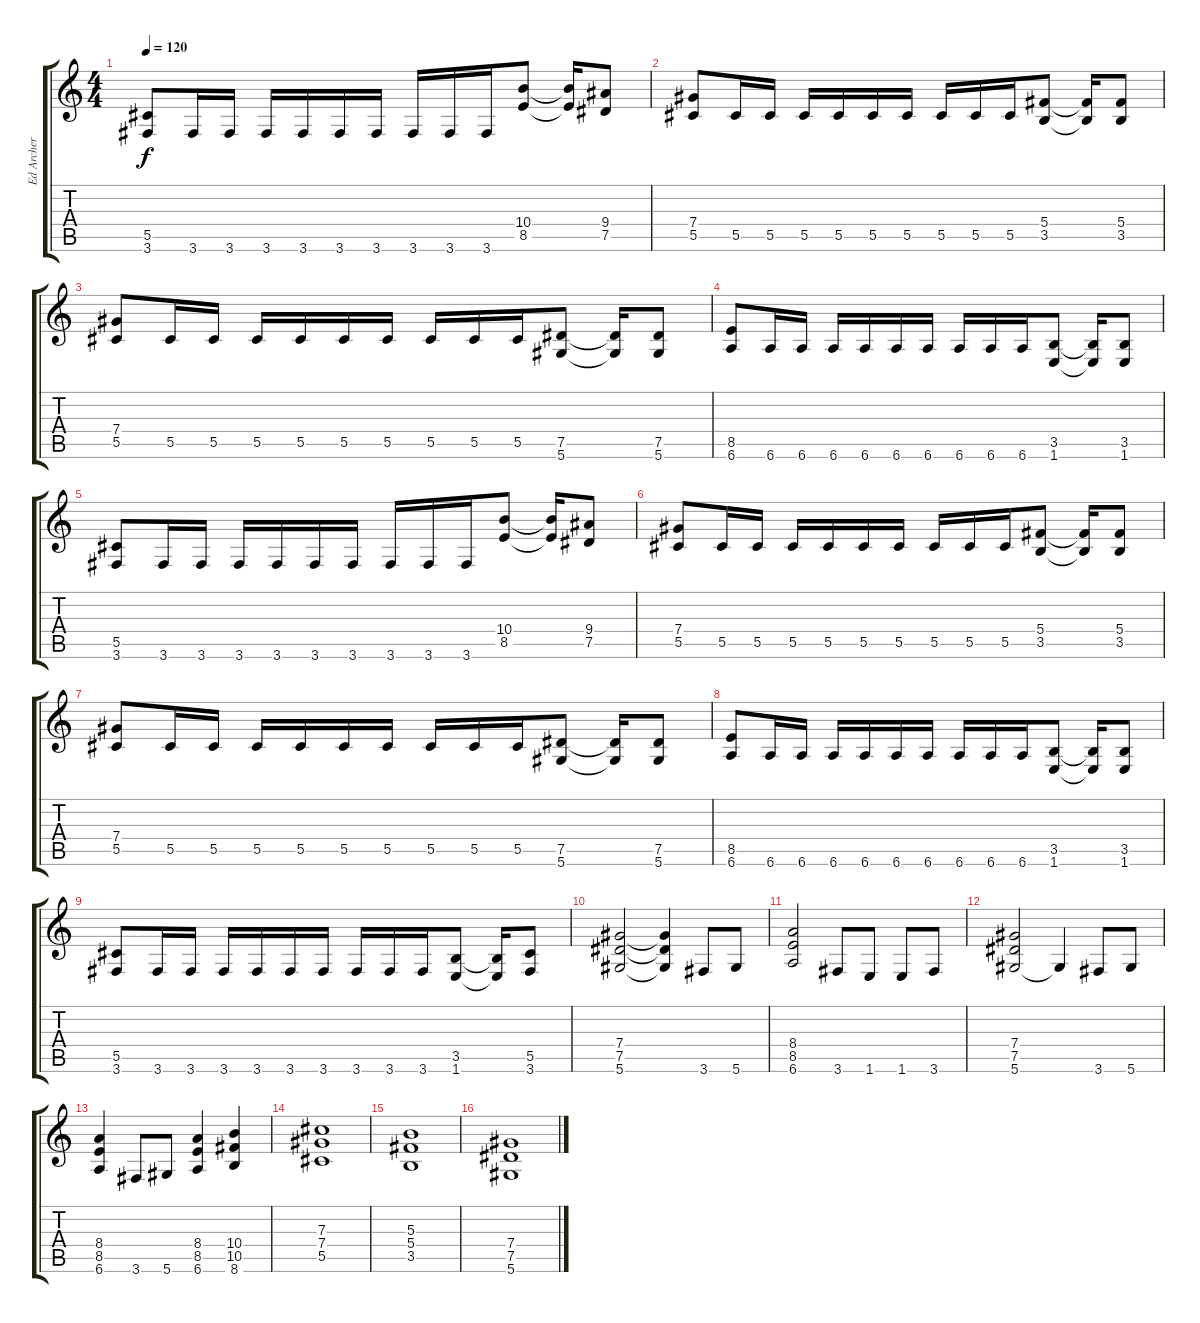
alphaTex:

\track ("Ed Archer" "Ed Archer") {instrument overdrivenguitar}
\staff {score tabs}
\tuning (Eb4 Bb3 Gb3 Db3 Ab2 Eb2) {hide}
\ts (4 4)
\tempo 120
\clef g2
\ks c
(5.5 3.6).8{dy f} 3.6.16 3.6.16 3.6.16 3.6.16 3.6.16 3.6.16 3.6.16 3.6.16 3.6.16 (10.4 8.5).8 (10.4{t} 8.5{t}).16 (9.4 7.5).8 |
(7.4 5.5).8 5.5.16 5.5.16 5.5.16 5.5.16 5.5.16 5.5.16 5.5.16 5.5.16 5.5.16 (5.4 3.5).8 (5.4{t} 3.5{t}).16 (5.4 3.5).8 |
(7.4 5.5).8 5.5.16 5.5.16 5.5.16 5.5.16 5.5.16 5.5.16 5.5.16 5.5.16 5.5.16 (7.5 5.6).8 (7.5{t} 5.6{t}).16 (7.5 5.6).8 |
(8.5 6.6).8 6.6.16 6.6.16 6.6.16 6.6.16 6.6.16 6.6.16 6.6.16 6.6.16 6.6.16 (3.5 1.6).8 (3.5{t} 1.6{t}).16 (3.5 1.6).8 |
(5.5 3.6).8 3.6.16 3.6.16 3.6.16 3.6.16 3.6.16 3.6.16 3.6.16 3.6.16 3.6.16 (10.4 8.5).8 (10.4{t} 8.5{t}).16 (9.4 7.5).8 |
(7.4 5.5).8 5.5.16 5.5.16 5.5.16 5.5.16 5.5.16 5.5.16 5.5.16 5.5.16 5.5.16 (5.4 3.5).8 (5.4{t} 3.5{t}).16 (5.4 3.5).8 |
(7.4 5.5).8 5.5.16 5.5.16 5.5.16 5.5.16 5.5.16 5.5.16 5.5.16 5.5.16 5.5.16 (7.5 5.6).8 (7.5{t} 5.6{t}).16 (7.5 5.6).8 |
(8.5 6.6).8 6.6.16 6.6.16 6.6.16 6.6.16 6.6.16 6.6.16 6.6.16 6.6.16 6.6.16 (3.5 1.6).8 (3.5{t} 1.6{t}).16 (3.5 1.6).8 |
(5.5 3.6).8 3.6.16 3.6.16 3.6.16 3.6.16 3.6.16 3.6.16 3.6.16 3.6.16 3.6.16 (3.5 1.6).8 (3.5{t} 1.6{t}).16 (5.5 3.6).8 |
(7.4 7.5 5.6).2 (7.4{t} 7.5{t} 5.6{t}).4 3.6.8 5.6.8 |
(8.4 8.5 6.6).2 3.6.8 1.6.8 1.6.8 3.6.8 |
(7.4 7.5 5.6).2 5.6{t}.4 3.6.8 5.6.8 |
(8.4 8.5 6.6).4 3.6.8 5.6.8 (8.4 8.5 6.6).4 (10.4 10.5 8.6).4 |
(7.3 7.4 5.5).1 |
(5.3 5.4 3.5).1 |
(7.4 7.5 5.6).1
